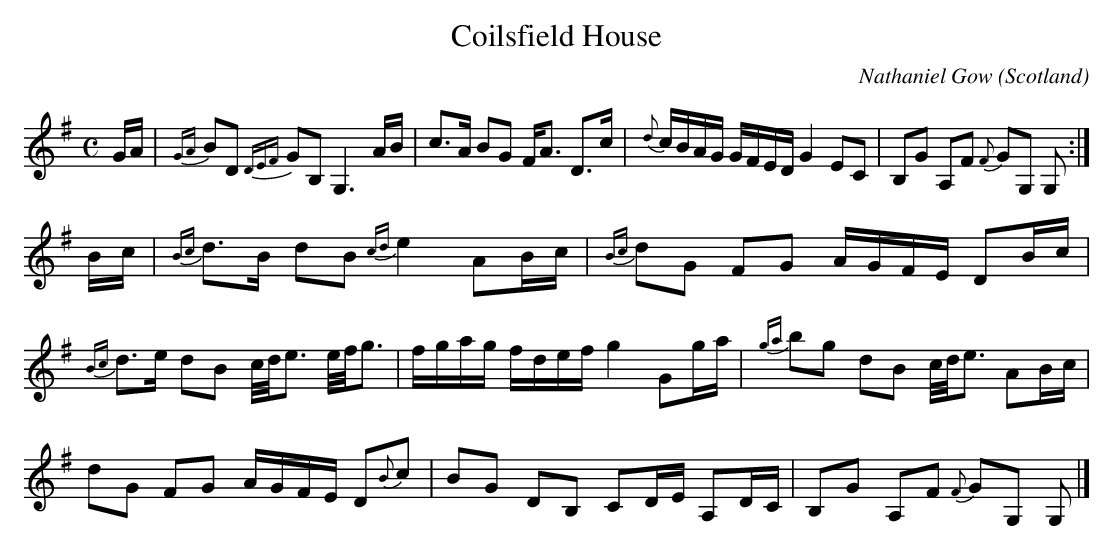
X:1
T:Coilsfield House
C:Nathaniel Gow
M:C
O:Scotland
K:G major
G/A/|\
{GA}BD {DEF}GB, G,3 A/B/|c>A BG F<A D>c|\
{d}c/B/A/G/ G/F/E/D/ G2 EC|B,G A,F {F}GG, G,:|
B/c/|\
{Bc}d>B dB {cd}e2 AB/c/|\
{Bc}dG FG A/G/F/E/ DB/c/|
{Bc}d>e dB c/4d/4e3/2 e/4f/4g3/2|\
f/g/a/g/ f/d/e/f/ g2 Gg/a/|\
{ga}bg dB c/4d/4e3/2 AB/c/|
dG FG A/G/F/E/ D{B}c|\
BG DB, CD/E/ A,D/C/|B,G A,F {F}GG, G,|]
